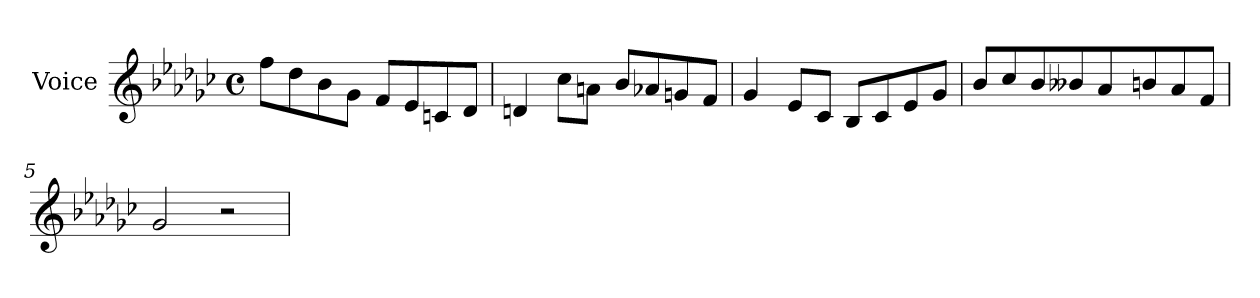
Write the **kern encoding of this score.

**kern
*part1
*staff1
*I"Voice
*I'Voice
*clefG2
*k[b-e-a-d-g-c-]
*M4/4
*met(c)
=1
8ff\L
8dd-\
8b-\
8g-\J
8f/L
8e-/
8cn/
8d-/J
=2
4dn/
8cc-\L
8an\J
8b-/L
8a-X/
8gn/
8f/J
=3
4g-/
8e-/L
8c-/J
8B-/L
8c-/
8e-/
8g-/J
=4
8b-\L
8cc-\
8b-\
8b--X\J
4a-/
8bn/
8a-/
8f/J
=5
2g-/
2rcc
=
*-
